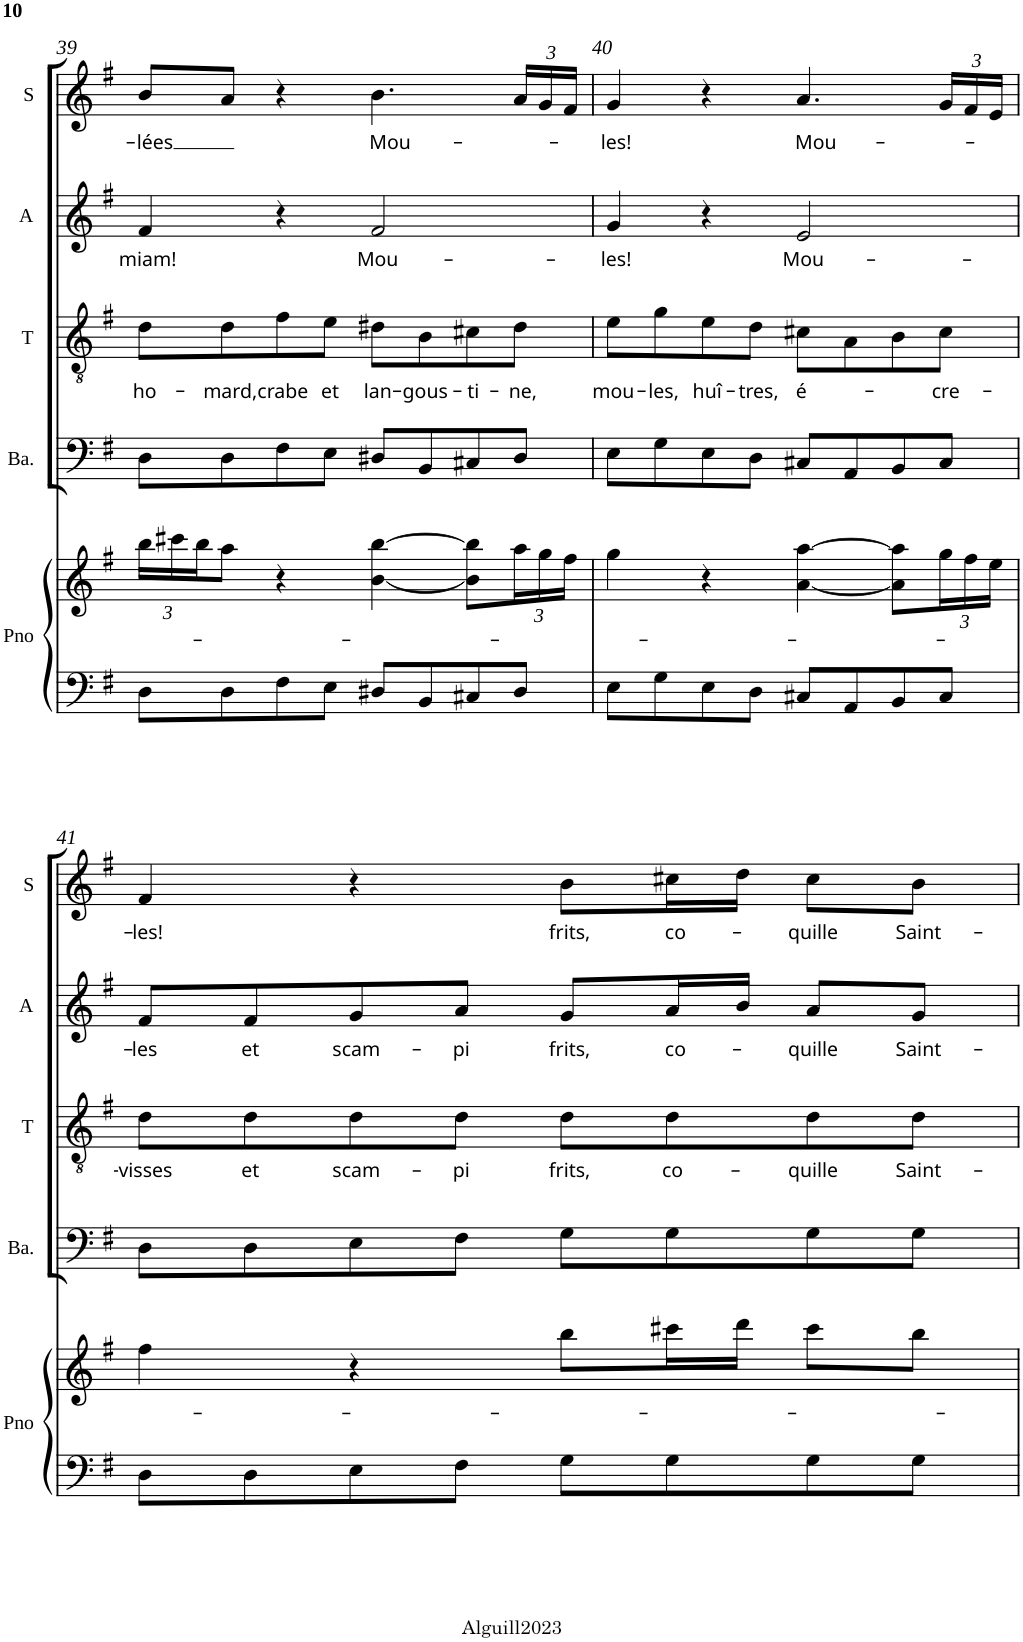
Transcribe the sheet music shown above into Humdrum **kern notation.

**kern	**kern	**kern	**kern	**text	**kern	**text	**kern	**text
*part5	*part5	*part4	*part3	*part3	*part2	*part2	*part1	*part1
*staff6	*staff5	*staff4	*staff3	*staff3	*staff2	*staff2	*staff1	*staff1
*I"Piano	*	*I"Basse	*I"Ténor	*	*I"Alto	*	*I"Soprano	*
*I'Pno	*	*I'Ba.	*I'T	*	*I'A	*	*I'S	*
!!LO:PB:g=z
*clefF4	*clefG2	*clefF4	*clefGv2	*	*clefG2	*	*clefG2	*
*k[f#]	*k[f#]	*k[f#]	*k[f#]	*	*k[f#]	*	*k[f#]	*
*G:	*G:	*G:	*G:	*	*G:	*	*G:	*
*M4/4	*M4/4	*M4/4	*M4/4	*	*M4/4	*	*M4/4	*
*met(c)	*met(c)	*met(c)	*met(c)	*	*met(c)	*	*met(c)	*
*	*Xbrackettup	*	*	*	*	*	*	*
=39	=39	=39	=39	=39	=39	=39	=39	=39
!	!	!	!	!LO:LY:b	!	!LO:LY:b	!	!LO:LY:b
8D\L	24bb\LL	8D\L	8d\L	ho-	4f#/	miam!	8b/L	-lées
.	24ccc#X\	.	.	.	.	.	.	.
.	24bb\J	.	.	.	.	.	.	.
!	!	!	!	!LO:LY:b	!	!	!	!
8D\	8aa\J	8D\	8d\	-mard,	.	.	8a/J	.
!	!	!	!	!LO:LY:b	!	!	!	!
8F#\	4r	8F#\	8f#\	crabe	4r	.	4r	.
!	!	!	!	!LO:LY:b	!	!	!	!
8E\J	.	8E\J	8e\J	et	.	.	.	.
!	!	!	!	!LO:LY:b	!	!LO:LY:b	!	!LO:LY:b
8D#X/L	[4b\ [4bb\	8D#X/L	8d#X\L	lan-	2f#/	Mou-	4.b\	Mou-
!	!	!	!	!LO:LY:b	!	!	!	!
8BB/	.	8BB/	8B\	-gous-	.	.	.	.
!	!	!	!	!LO:LY:b	!	!	!	!
8C#X/	8b\] 8bb\]L	8C#X/	8c#X\	-ti-	.	.	.	.
!	!	!	!	!LO:LY:b	!	!	!	!
*	*	*	*	*	*	*	*Xbrackettup	*
8D#/J	24aa\L	8D#/J	8d#\J	-ne,	.	.	24a/LL	.
.	24gg\	.	.	.	.	.	24g/	.
.	24ff#\JJ	.	.	.	.	.	24f#/JJ	.
=40	=40	=40	=40	=40	=40	=40	=40	=40
!	!	!	!	!LO:LY:b	!	!LO:LY:b	!	!LO:LY:b
8E\L	4gg\	8E\L	8e\L	mou-	4g/	-les!	4g/	-les!
!	!	!	!	!LO:LY:b	!	!	!	!
8G\	.	8G\	8g\	-les,	.	.	.	.
!	!	!	!	!LO:LY:b	!	!	!	!
8E\	4r	8E\	8e\	huî-	4r	.	4r	.
!	!	!	!	!LO:LY:b	!	!	!	!
8D\J	.	8D\J	8d\J	-tres,	.	.	.	.
!	!	!	!	!LO:LY:b	!	!LO:LY:b	!	!LO:LY:b
8C#X/L	[4a\ [4aa\	8C#X/L	8c#X\L	é-	2e/	Mou-	4.a/	Mou-
8AA/	.	8AA/	8A\	.	.	.	.	.
8BB/	8a\] 8aa\]L	8BB/	8B\	.	.	.	.	.
!	!	!	!	!LO:LY:b	!	!	!	!
8C#/J	24gg\L	8C#/J	8c#\J	-cre-	.	.	24g/LL	.
.	24ff#\	.	.	.	.	.	24f#/	.
.	24ee\JJ	.	.	.	.	.	24e/JJ	.
!!LO:LB:g=z
=41	=41	=41	=41	=41	=41	=41	=41	=41
!	!	!	!	!LO:LY:b	!	!LO:LY:b	!	!LO:LY:b
8D\L	4ff#\	8D\L	8d\L	-visses	8f#/L	-les	4f#/	-les!
!	!	!	!	!LO:LY:b	!	!LO:LY:b	!	!
8D\	.	8D\	8d\	et	8f#/	et	.	.
!	!	!	!	!LO:LY:b	!	!LO:LY:b	!	!
8E\	4r	8E\	8d\	scam-	8g/	scam-	4r	.
!	!	!	!	!LO:LY:b	!	!LO:LY:b	!	!
8F#\J	.	8F#\J	8d\J	-pi	8a/J	-pi	.	.
!	!	!	!	!LO:LY:b	!	!LO:LY:b	!	!LO:LY:b
8G\L	8bb\L	8G\L	8d\L	frits,	8g/L	frits,	8b\L	frits,
!	!	!	!	!LO:LY:b	!	!LO:LY:b	!	!LO:LY:b
8G\	16ccc#X\L	8G\	8d\	co-	16a/L	co-	16cc#X\L	co-
.	16ddd\JJ	.	.	.	16b/JJ	.	16dd\JJ	.
!	!	!	!	!LO:LY:b	!	!LO:LY:b	!	!LO:LY:b
8G\	8ccc#\L	8G\	8d\	-quille	8a/L	-quille	8cc#\L	-quille
!	!	!	!	!LO:LY:b	!	!LO:LY:b	!	!LO:LY:b
8G\J	8bb\J	8G\J	8d\J	Saint-	8g/J	Saint-	8b\J	Saint-
=	=	=	=	=	=	=	=	=
*-	*-	*-	*-	*-	*-	*-	*-	*-
